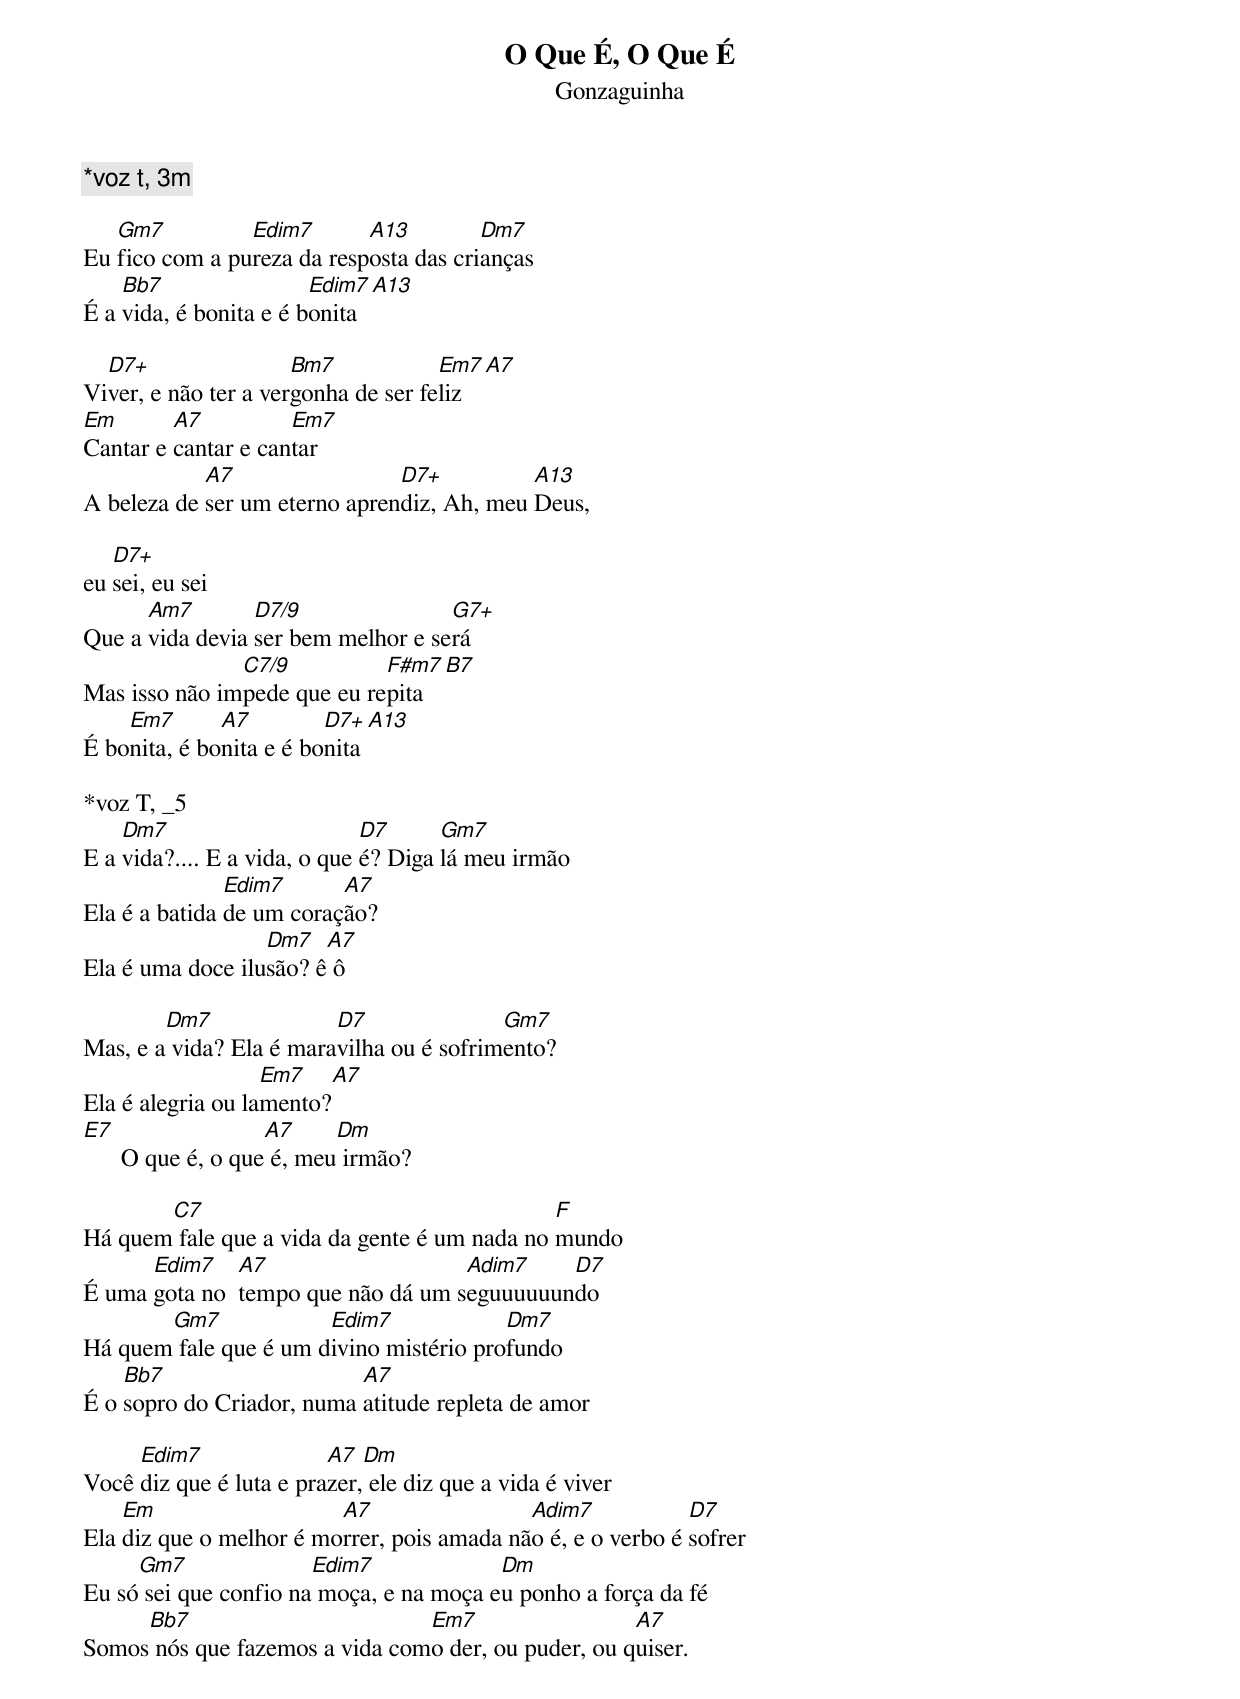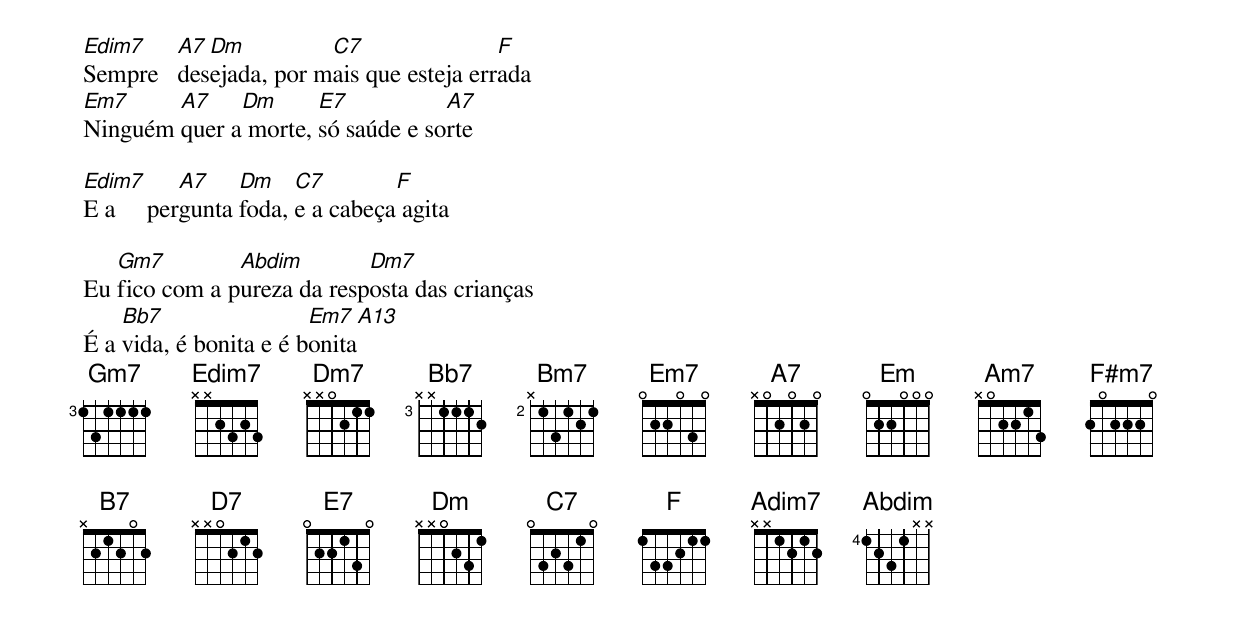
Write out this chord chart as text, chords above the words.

O Que É, O Que É
Gonzaguinha

*voz t, 3m

   Gm7          Em7(b5)     A13         Dm7
Eu fico com a pureza da resposta das crianças
    Bb7                 Em7(b5)  A13
É a vida, é bonita e é bonita

  D7+                 Bm7            Em7      A7
Viver, e não ter a vergonha de ser feliz
Em       A7          Em7
Cantar e cantar e cantar
            A7                 D7+          A13
A beleza de ser um eterno aprendiz, Ah, meu Deus,

   D7+
eu sei, eu sei
      Am7        D7/9               G7+
Que a vida devia ser bem melhor e será
               C7/9          F#m7 B7
Mas isso não impede que eu repita
    Em7       A7         D7+    A13
É bonita, é bonita e é bonita

*voz T, _5
    Dm7                       D7      Gm7
E a vida?.... E a vida, o que é? Diga lá meu irmão
               Em7(b5)    A7
Ela é a batida de um coração?
                  Dm7   A7
Ela é uma doce ilusão? ê ô

        Dm7              D7               Gm7
Mas, e a vida? Ela é maravilha ou é sofrimento?
                   Em7   A7
Ela é alegria ou lamento?
E7                  A7     Dm
      O que é, o que é, meu irmão?

       C7                                     F
Há quem fale que a vida da gente é um nada no mundo
      Em7(b5)  A7                   Am7(b5)  D7
É uma gota no  tempo que não dá um seguuuuuundo
       Gm7             Em7(b5)           Dm7
Há quem fale que é um divino mistério profundo
    Bb7                    A7
É o sopro do Criador, numa atitude repleta de amor

     Em7(b5)             A7  Dm
Você diz que é luta e prazer, ele diz que a vida é viver
    Em                   A7                 Am7(b5)          D7
Ela diz que o melhor é morrer, pois amada não é, e o verbo é sofrer
     Gm7               Em7(b5)           Dm
Eu só sei que confio na moça, e na moça eu ponho a força da fé
     Bb7                        Em7                  A7
Somos nós que fazemos a vida como der, ou puder, ou quiser.

Em7(b5)  A7 Dm          C7                F
Sempre   desejada, por mais que esteja errada
Em7     A7    Dm      E7           A7
Ninguém quer a morte, só saúde e sorte

Em7(b5)    A7    Dm    C7        F
E a     pergunta foda, e a cabeça agita

   Gm7         Abdim        Dm7
Eu fico com a pureza da resposta das crianças
    Bb7                 Em7  A13
É a vida, é bonita e é bonita
